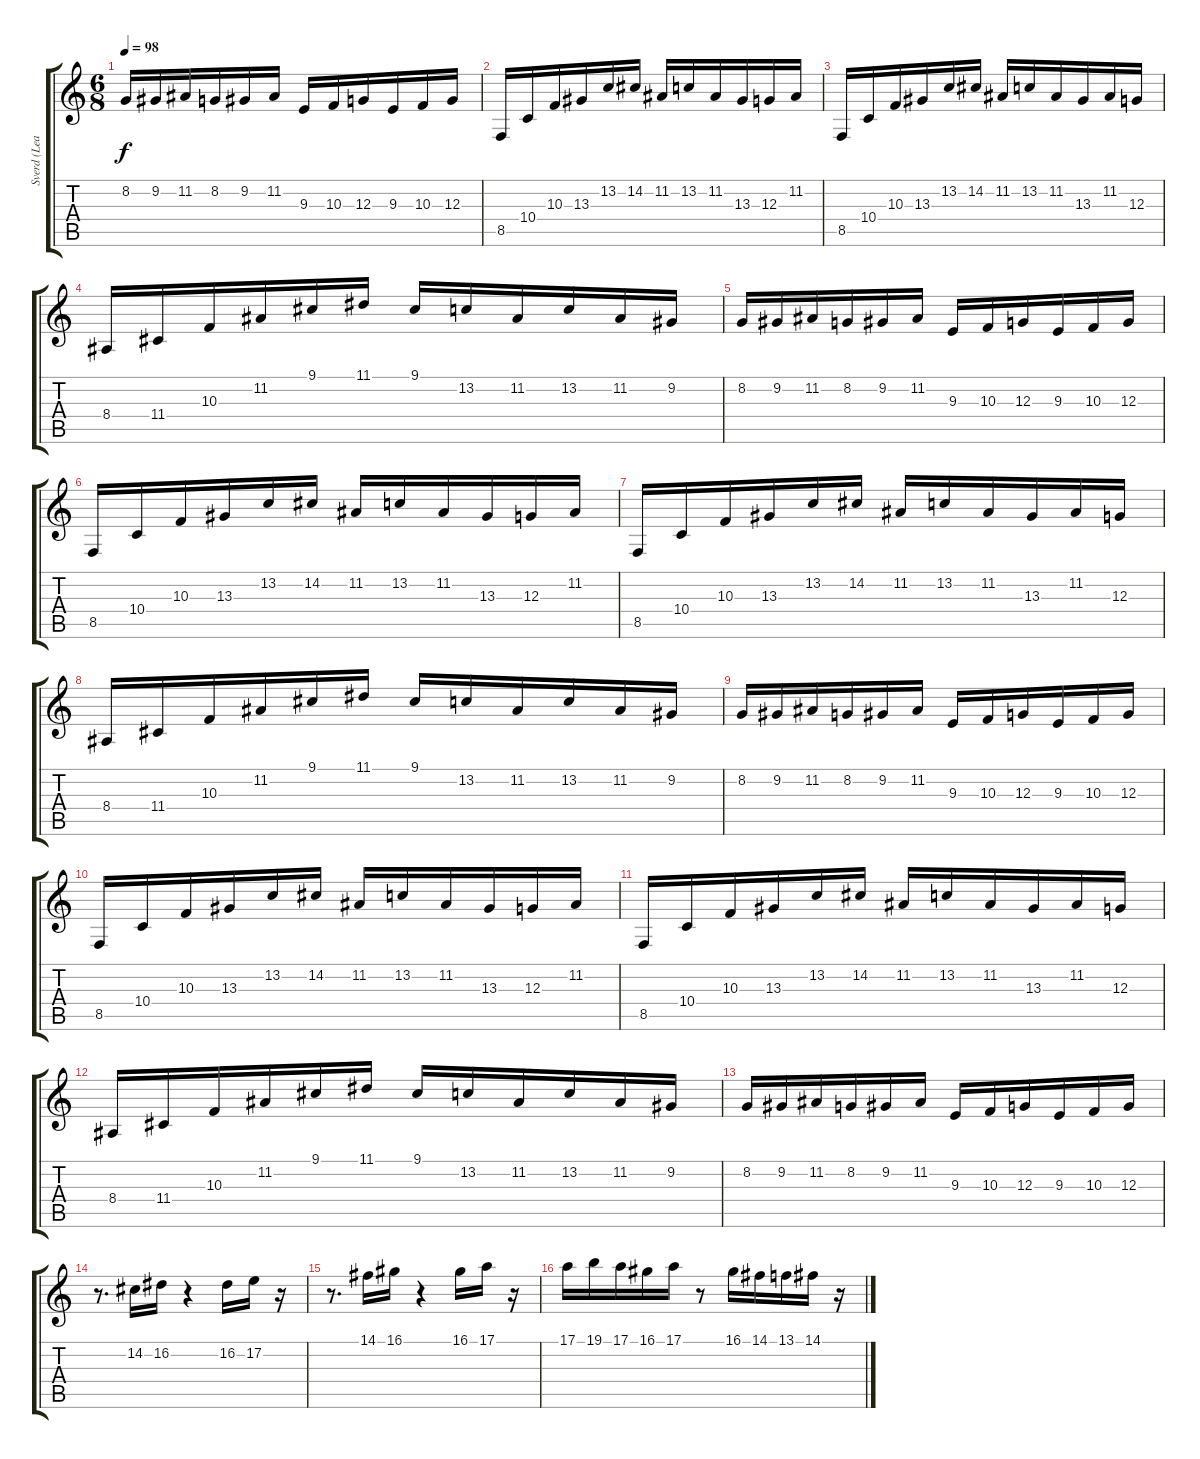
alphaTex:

\track ("Sverd (Lead)" "Sverd (Lea") {instrument tremolostrings}
\staff {score tabs}
\tuning (E4 B3 G3 D3 A2 E2) {hide}
\ts (6 8)
\tempo 98
\clef g2
\ks c
8.2.16{dy f instrument electricgrandpiano} 9.2.16 11.2.16 8.2.16 9.2.16 11.2.16 9.3.16 10.3.16 12.3.16 9.3.16 10.3.16 12.3.16 |
8.5.16{instrument electricgrandpiano} 10.4.16 10.3.16 13.3.16 13.2.16 14.2.16 11.2.16 13.2.16 11.2.16 13.3.16 12.3.16 11.2.16 |
8.5.16{instrument electricgrandpiano} 10.4.16 10.3.16 13.3.16 13.2.16 14.2.16 11.2.16 13.2.16 11.2.16 13.3.16 11.2.16 12.3.16 |
8.4.16{instrument electricgrandpiano} 11.4.16 10.3.16 11.2.16 9.1.16 11.1.16 9.1.16 13.2.16 11.2.16 13.2.16 11.2.16 9.2.16 |
8.2.16{instrument electricgrandpiano} 9.2.16 11.2.16 8.2.16 9.2.16 11.2.16 9.3.16 10.3.16 12.3.16 9.3.16 10.3.16 12.3.16 |
8.5.16{instrument electricgrandpiano} 10.4.16 10.3.16 13.3.16 13.2.16 14.2.16 11.2.16 13.2.16 11.2.16 13.3.16 12.3.16 11.2.16 |
8.5.16{instrument electricgrandpiano} 10.4.16 10.3.16 13.3.16 13.2.16 14.2.16 11.2.16 13.2.16 11.2.16 13.3.16 11.2.16 12.3.16 |
8.4.16{instrument electricgrandpiano} 11.4.16 10.3.16 11.2.16 9.1.16 11.1.16 9.1.16 13.2.16 11.2.16 13.2.16 11.2.16 9.2.16 |
8.2.16{instrument electricgrandpiano} 9.2.16 11.2.16 8.2.16 9.2.16 11.2.16 9.3.16 10.3.16 12.3.16 9.3.16 10.3.16 12.3.16 |
8.5.16{instrument electricgrandpiano} 10.4.16 10.3.16 13.3.16 13.2.16 14.2.16 11.2.16 13.2.16 11.2.16 13.3.16 12.3.16 11.2.16 |
8.5.16{instrument electricgrandpiano} 10.4.16 10.3.16 13.3.16 13.2.16 14.2.16 11.2.16 13.2.16 11.2.16 13.3.16 11.2.16 12.3.16 |
8.4.16{instrument electricgrandpiano} 11.4.16 10.3.16 11.2.16 9.1.16 11.1.16 9.1.16 13.2.16 11.2.16 13.2.16 11.2.16 9.2.16 |
8.2.16{instrument electricgrandpiano} 9.2.16 11.2.16 8.2.16 9.2.16 11.2.16 9.3.16 10.3.16 12.3.16 9.3.16 10.3.16 12.3.16 |
r.8{d volume 9 instrument fx5brightness} 14.2.16 16.2.16 r.4 16.2.16 17.2.16 r.16 |
r.8{d} 14.1.16 16.1.16 r.4 16.1.16 17.1.16 r.16 |
17.1.16{volume 9 instrument fx5brightness} 19.1.16 17.1.16 16.1.16 17.1.16 r.8 16.1.16 14.1.16 13.1.16 14.1.16 r.16
